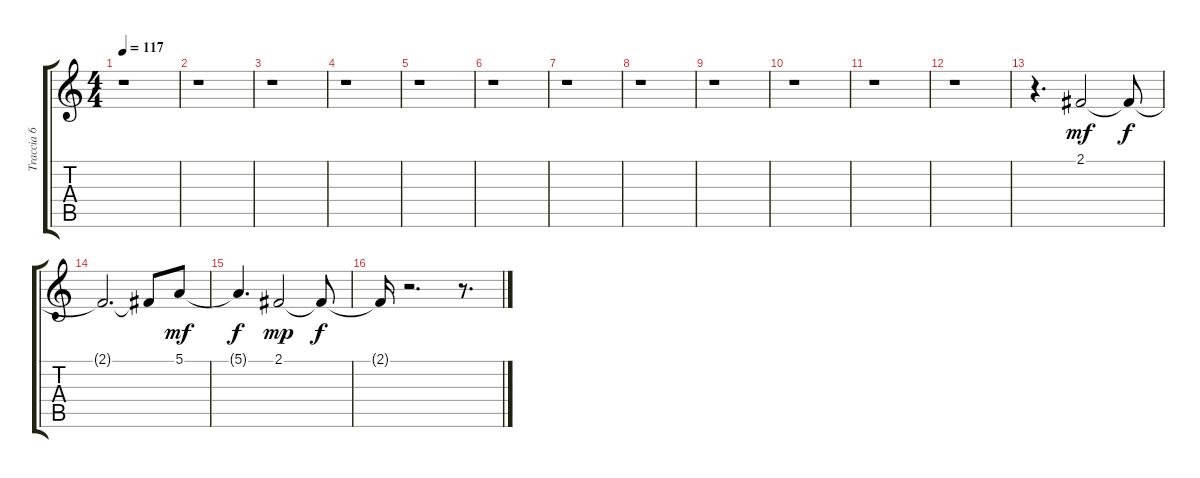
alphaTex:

\track ("Traccia 6" "Traccia 6") {instrument choiraahs}
\staff {score tabs}
\tuning (E4 B3 G3 D3 A2 E2) {hide}
\ts (4 4)
\tempo 117
\clef g2
\ks c
r.1{dy f} |
r.1 |
r.1 |
r.1 |
r.1 |
r.1 |
r.1 |
r.1 |
r.1 |
r.1 |
r.1 |
r.1 |
r.4{d} 2.1.2{dy mf balance 8} 2.1{t}.8{dy f} |
2.1{t}.2{d} 2.1{t}.8 5.1.8{dy mf balance 12} |
5.1{t}.4{d dy f} 2.1.2{dy mp balance 5} 2.1{t}.8{dy f} |
2.1{t}.16 r.2{d} r.8{d}
